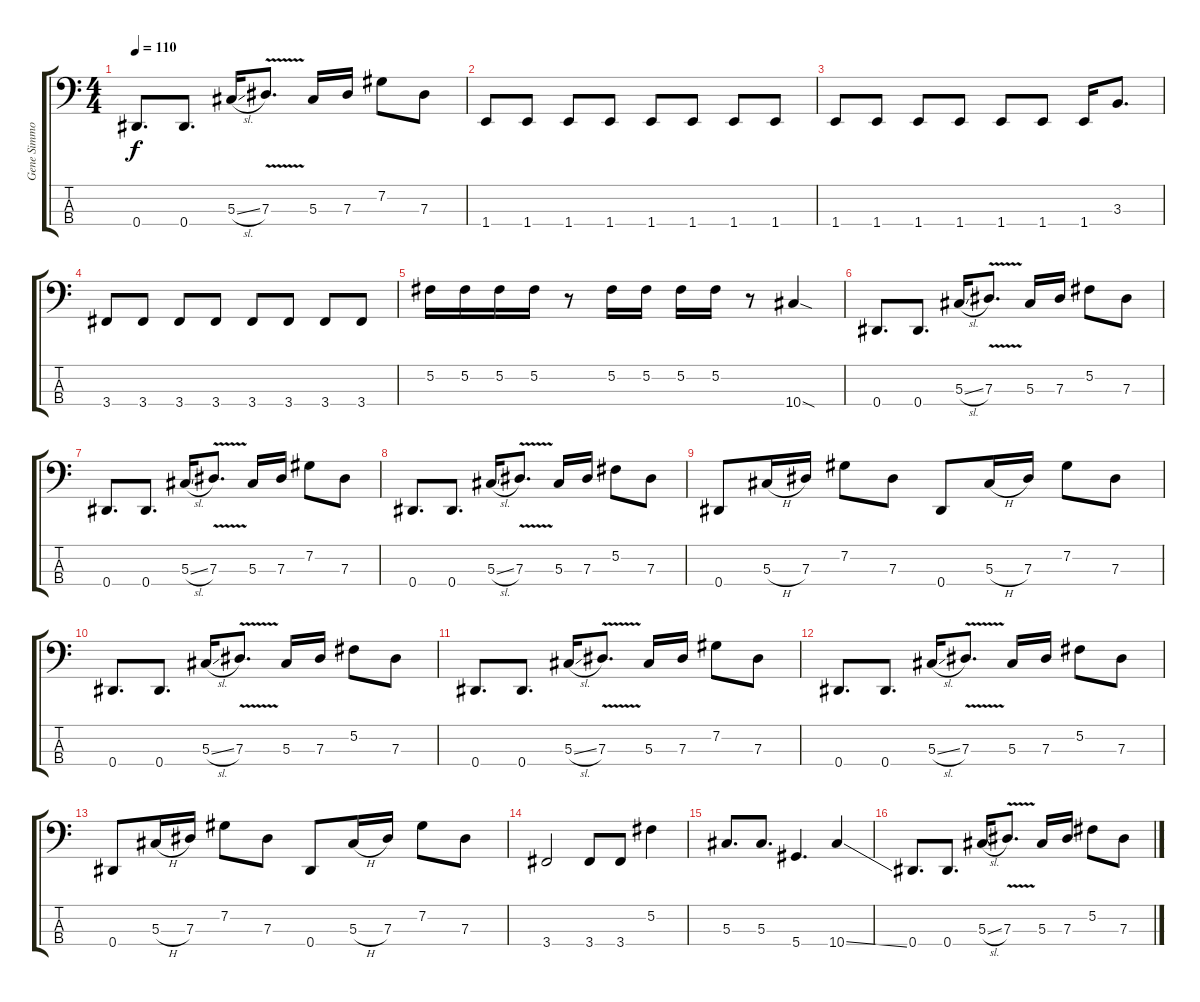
\track ("Gene Simmons" "Gene Simmo") {instrument electricbasspick}
\staff {score tabs}
\tuning (Gb2 Db2 Ab1 Eb1) {hide}
\ts (4 4)
\tempo 110
\clef f4
\ks c
0.4.8{d dy f} 0.4.8{d} 5.3{sl}.16 7.3{v}.8{d} 5.3.16 7.3.16 7.2.8 7.3.8 |
1.4.8 1.4.8 1.4.8 1.4.8 1.4.8 1.4.8 1.4.8 1.4.8 |
1.4.8 1.4.8 1.4.8 1.4.8 1.4.8 1.4.8 1.4.16 3.3.8{d} |
3.4.8 3.4.8 3.4.8 3.4.8 3.4.8 3.4.8 3.4.8 3.4.8 |
5.2.16 5.2.16 5.2.16 5.2.16 r.8 5.2.16 5.2.16 5.2.16 5.2.16 r.8 10.4{sod}.4 |
0.4.8{d} 0.4.8{d} 5.3{sl}.16 7.3{v}.8{d} 5.3.16 7.3.16 5.2.8 7.3.8 |
0.4.8{d} 0.4.8{d} 5.3{sl}.16 7.3{v}.8{d} 5.3.16 7.3.16 7.2.8 7.3.8 |
0.4.8{d} 0.4.8{d} 5.3{sl}.16 7.3{v}.8{d} 5.3.16 7.3.16 5.2.8 7.3.8 |
0.4.8 5.3{h}.16 7.3.16 7.2.8 7.3.8 0.4.8 5.3{h}.16 7.3.16 7.2.8 7.3.8 |
0.4.8{d} 0.4.8{d} 5.3{sl}.16 7.3{v}.8{d} 5.3.16 7.3.16 5.2.8 7.3.8 |
0.4.8{d} 0.4.8{d} 5.3{sl}.16 7.3{v}.8{d} 5.3.16 7.3.16 7.2.8 7.3.8 |
0.4.8{d} 0.4.8{d} 5.3{sl}.16 7.3{v}.8{d} 5.3.16 7.3.16 5.2.8 7.3.8 |
0.4.8 5.3{h}.16 7.3.16 7.2.8 7.3.8 0.4.8 5.3{h}.16 7.3.16 7.2.8 7.3.8 |
3.4.2 3.4.8 3.4.8 5.2.4 |
5.3.8{d} 5.3.8{d} 5.4.4{d} 10.4{ss}.4 |
0.4.8{d} 0.4.8{d} 5.3{sl}.16 7.3{v}.8{d} 5.3.16 7.3.16 5.2.8 7.3.8
